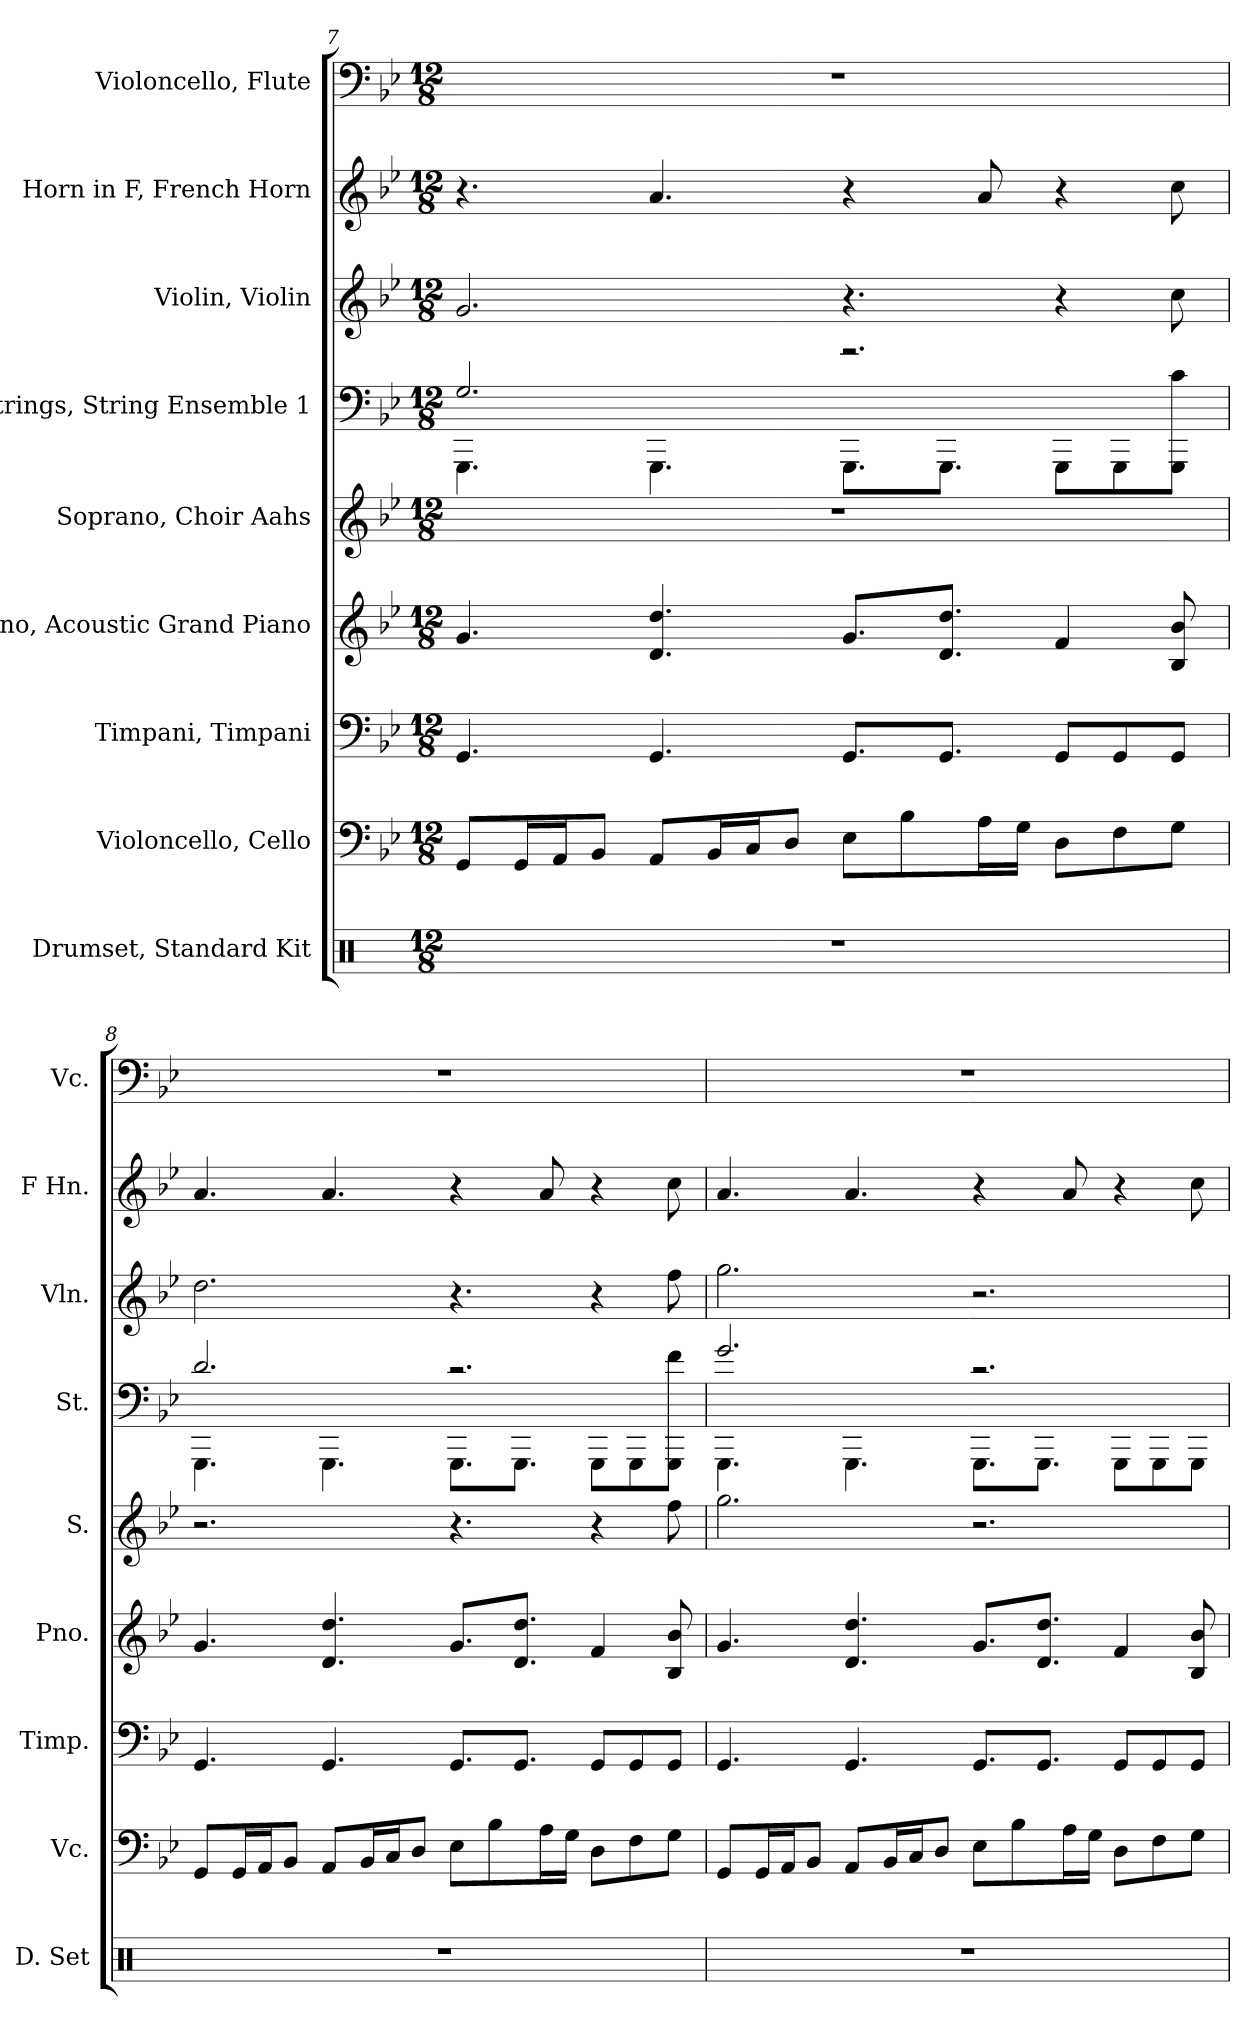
**kern	**kern	**kern	**kern	**kern	**kern	**kern	**kern	**kern
*part9	*part8	*part7	*part6	*part5	*part4	*part3	*part2	*part1
*staff9	*staff8	*staff7	*staff6	*staff5	*staff4	*staff3	*staff2	*staff1
*I"Drumset, Standard Kit	*I"Violoncello, Cello	*I"Timpani, Timpani	*I"Piano, Acoustic Grand Piano	*I"Soprano, Choir Aahs	*I"Strings, String Ensemble 1	*I"Violin, Violin	*I"Horn in F, French Horn	*I"Violoncello, Flute
*I'D. Set	*I'Vc.	*I'Timp.	*I'Pno.	*I'S.	*I'St.	*I'Vln.	*I'F Hn.	*I'Vc.
!!LO:PB:g=z
*clefX	*clefF4	*clefF4	*clefG2	*clefG2	*clefF4	*clefG2	*clefG2	*clefF4
*	*	*	*	*	*	*	*ITrd4c7	*
*k[]	*k[b-e-]	*k[b-e-]	*k[b-e-]	*k[b-e-]	*k[b-e-]	*k[b-e-]	*k[b-e-a-]	*k[b-e-]
*M12/8	*M12/8	*M12/8	*M12/8	*M12/8	*M12/8	*M12/8	*M12/8	*M12/8
=7	=7	=7	=7	=7	=7	=7	=7	=7
*	*	*	*	*	*^	*	*	*
1.r	8GG/L	4.GG/	4.g/	1.r	2.G/	4.GGG\	2.g/	4.r	1.r
.	16GG/L	.	.	.	.	.	.	.	.
.	16AA/J	.	.	.	.	.	.	.	.
.	8BB-/J	.	.	.	.	.	.	.	.
.	8AA/L	4.GG/	4.d/ 4.dd/	.	.	4.GGG\	.	4.d/	.
.	16BB-/L	.	.	.	.	.	.	.	.
.	16C/J	.	.	.	.	.	.	.	.
.	8D/J	.	.	.	.	.	.	.	.
.	8E-\L	8.GG/L	8.g/L	.	2.r	8.GGG\L	4.r	4r	.
.	8B-\	.	.	.	.	.	.	.	.
.	.	8.GG/J	8.d/ 8.dd/J	.	.	8.GGG\J	.	.	.
.	16A\L	.	.	.	.	.	.	8d/	.
.	16G\JJ	.	.	.	.	.	.	.	.
.	8D\L	8GG/L	4f/	.	.	8GGG\L	4r	4r	.
.	8F\	8GG/	.	.	.	8GGG\	.	.	.
.	8G\J	8GG/J	8B-/ 8b-/	.	.	8GGG\ 8c\J	8cc\	8f\	.
=8	=8	=8	=8	=8	=8	=8	=8	=8	=8
1.r	8GG/L	4.GG/	4.g/	2.r	2.d/	4.GGG\	2.dd\	4.d/	1.r
.	16GG/L	.	.	.	.	.	.	.	.
.	16AA/J	.	.	.	.	.	.	.	.
.	8BB-/J	.	.	.	.	.	.	.	.
.	8AA/L	4.GG/	4.d/ 4.dd/	.	.	4.GGG\	.	4.d/	.
.	16BB-/L	.	.	.	.	.	.	.	.
.	16C/J	.	.	.	.	.	.	.	.
.	8D/J	.	.	.	.	.	.	.	.
.	8E-\L	8.GG/L	8.g/L	4.r	2.r	8.GGG\L	4.r	4r	.
.	8B-\	.	.	.	.	.	.	.	.
.	.	8.GG/J	8.d/ 8.dd/J	.	.	8.GGG\J	.	.	.
.	16A\L	.	.	.	.	.	.	8d/	.
.	16G\JJ	.	.	.	.	.	.	.	.
.	8D\L	8GG/L	4f/	4r	.	8GGG\L	4r	4r	.
.	8F\	8GG/	.	.	.	8GGG\	.	.	.
.	8G\J	8GG/J	8B-/ 8b-/	8ff\	.	8GGG\ 8f\J	8ff\	8f\	.
!!LO:PB:g=z
=9	=9	=9	=9	=9	=9	=9	=9	=9	=9
1.r	8GG/L	4.GG/	4.g/	2.gg\	2.g/	4.GGG\	2.gg\	4.d/	1.r
.	16GG/L	.	.	.	.	.	.	.	.
.	16AA/J	.	.	.	.	.	.	.	.
.	8BB-/J	.	.	.	.	.	.	.	.
.	8AA/L	4.GG/	4.d/ 4.dd/	.	.	4.GGG\	.	4.d/	.
.	16BB-/L	.	.	.	.	.	.	.	.
.	16C/J	.	.	.	.	.	.	.	.
.	8D/J	.	.	.	.	.	.	.	.
.	8E-\L	8.GG/L	8.g/L	2.r	2.r	8.GGG\L	2.r	4r	.
.	8B-\	.	.	.	.	.	.	.	.
.	.	8.GG/J	8.d/ 8.dd/J	.	.	8.GGG\J	.	.	.
.	16A\L	.	.	.	.	.	.	8d/	.
.	16G\JJ	.	.	.	.	.	.	.	.
.	8D\L	8GG/L	4f/	.	.	8GGG\L	.	4r	.
.	8F\	8GG/	.	.	.	8GGG\	.	.	.
.	8G\J	8GG/J	8B-/ 8b-/	.	.	8GGG\J	.	8f\	.
*	*	*	*	*	*v	*v	*	*	*
=	=	=	=	=	=	=	=	=
*-	*-	*-	*-	*-	*-	*-	*-	*-
